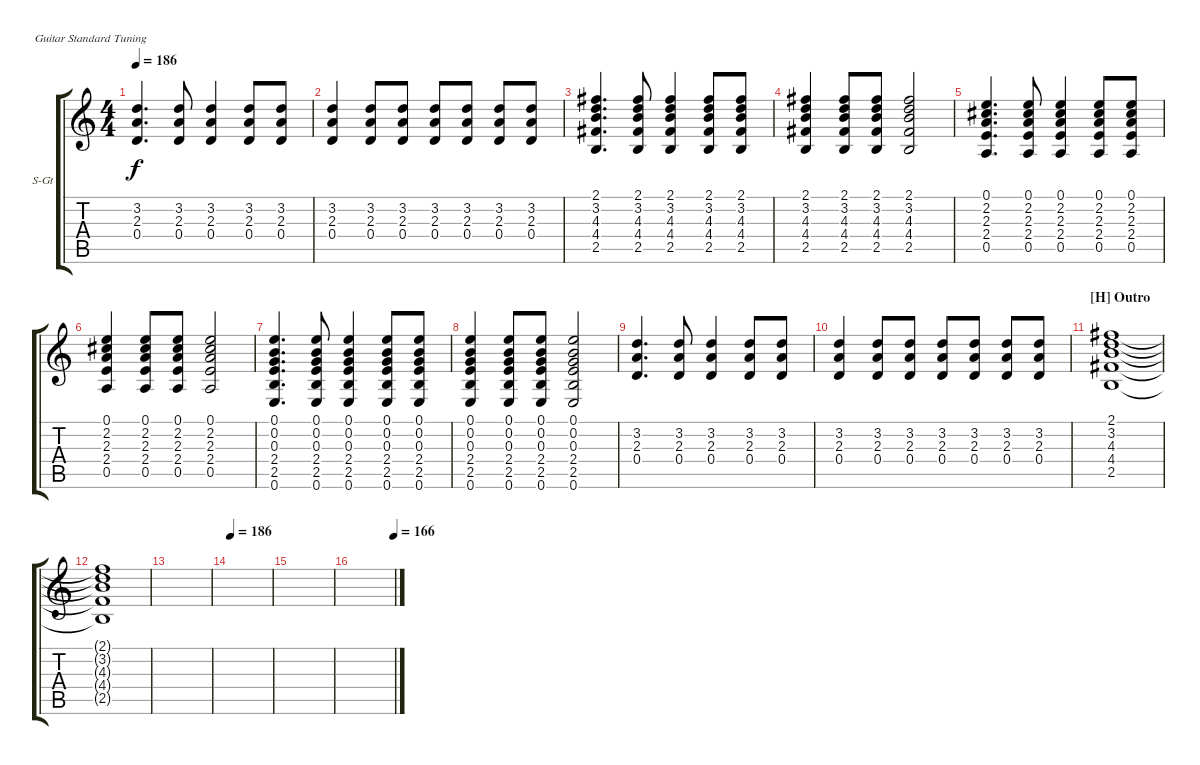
\defaultSystemsLayout 4
\bracketExtendMode groupsimilarinstruments
\firstSystemTrackNameOrientation horizontal
\otherSystemsTrackNameOrientation horizontal
\track ("Acoustic Guitar (Fingerstyle)" "S-Gt") {instrument acousticguitarsteel}
\staff {score tabs}
\tuning (E4 B3 G3 D3 A2 E2)
\ts (4 4)
\tempo 186
\clef g2
\ks c
(0.4 2.3 3.2).4{d dy f} (0.4 2.3 3.2).8 (0.4 2.3 3.2).4 (0.4 2.3 3.2).8 (0.4 2.3 3.2).8 |
(3.2 2.3 0.4).4 (0.4 3.2 2.3).8 (0.4 3.2 2.3).8 (0.4 3.2 2.3).8 (0.4 3.2 2.3).8 (0.4 3.2 2.3).8 (0.4 3.2 2.3).8 |
(2.5 4.4 4.3 3.2 2.1).4{d} (2.5 4.4 4.3 3.2 2.1).8 (2.5 4.4 4.3 3.2 2.1).4 (2.5 4.4 4.3 3.2 2.1).8 (2.5 4.4 4.3 3.2 2.1).8 |
(2.5 4.4 4.3 3.2 2.1).4 (2.5 4.4 4.3 3.2 2.1).8 (2.5 4.4 4.3 3.2 2.1).8 (2.5 4.4 4.3 3.2 2.1).2 |
(0.5 2.4 2.3 2.2 0.1).4{d} (0.5 2.4 2.3 2.2 0.1).8 (0.5 2.4 2.3 2.2 0.1).4 (0.5 2.4 2.3 2.2 0.1).8 (0.5 2.4 2.3 2.2 0.1).8 |
(0.5 2.4 2.3 2.2 0.1).4 (0.5 2.4 2.3 2.2 0.1).8 (0.5 2.4 2.3 2.2 0.1).8 (0.5 2.4 2.3 2.2 0.1).2 |
(0.6 2.5 2.4 0.3 0.2 0.1).4{d} (0.6 2.5 2.4 0.3 0.2 0.1).8 (0.6 2.5 2.4 0.3 0.2 0.1).4 (0.6 2.5 2.4 0.3 0.2 0.1).8 (0.6 2.5 2.4 0.3 0.2 0.1).8 |
(0.6 2.5 2.4 0.3 0.2 0.1).4 (0.6 2.5 2.4 0.3 0.2 0.1).8 (0.6 2.5 2.4 0.3 0.2 0.1).8 (0.6 2.5 2.4 0.3 0.2 0.1).2 |
(0.4 2.3 3.2).4{d} (0.4 2.3 3.2).8 (0.4 2.3 3.2).4 (0.4 2.3 3.2).8 (0.4 2.3 3.2).8 |
(3.2 2.3 0.4).4 (0.4 3.2 2.3).8 (0.4 3.2 2.3).8 (0.4 3.2 2.3).8 (0.4 3.2 2.3).8 (0.4 3.2 2.3).8 (0.4 3.2 2.3).8 |
\section ("H" "Outro")
(2.5 4.4 4.3 3.2 2.1).1 |
(2.5{t} 4.4{t} 4.3{t} 3.2{t} 2.1{t}).1 |
|
\tempo 186
|
|
\tempo (166 1)
